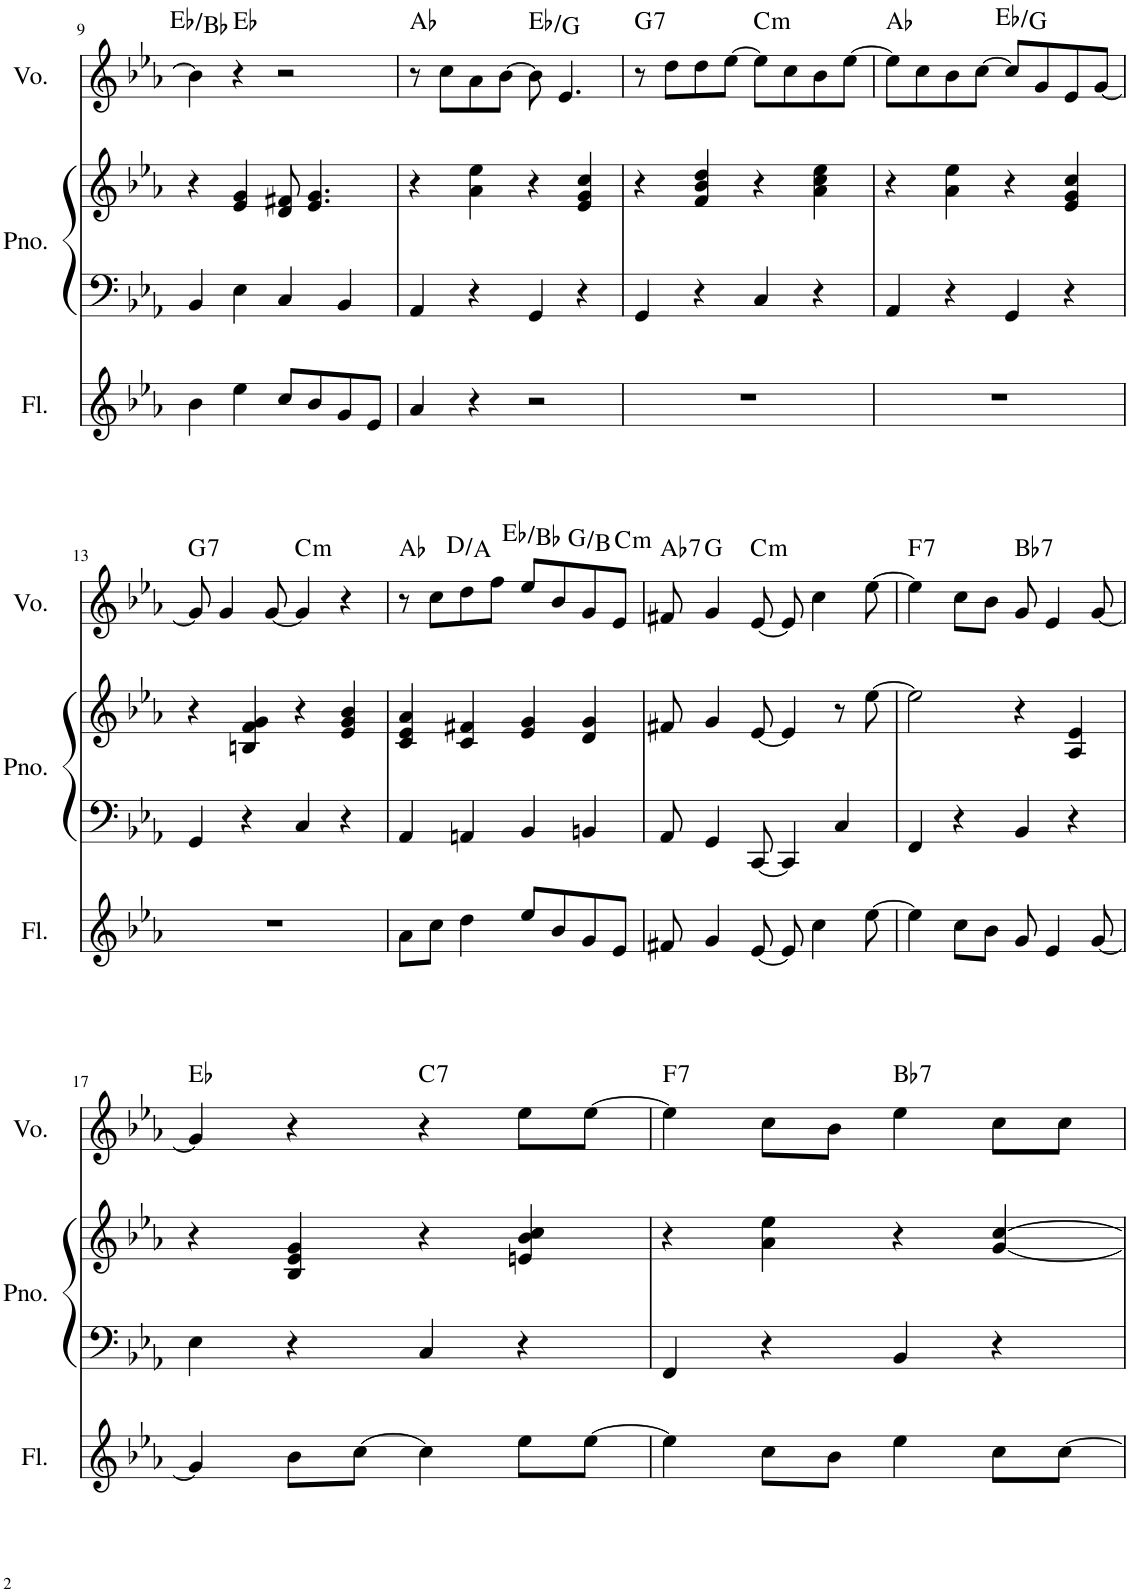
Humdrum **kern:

**kern	**kern	**kern	**kern	**harte
*part3	*part2	*part2	*part1	*part1
*staff4	*staff3	*staff2	*staff1	*
*I"フルート	*I"ピアノ	*	*I"ボーカル	*
!!LO:PB:g=z
*clefG2	*clefF4	*clefG2	*clefG2	*
*k[b-e-a-]	*k[b-e-a-]	*k[b-e-a-]	*k[b-e-a-]	*
*M4/4	*M4/4	*M4/4	*M4/4	*
=9	=9	=9	=9	=9
4b-\	4BB-/	4r	4b-\]	Eb:maj/5
4ee-\	4E-\	4e-/ 4g/	4r	Eb:maj
8cc/L	4C/	8d/ 8f#X/	2r	.
8b-/	.	4.e-/ 4.g/	.	.
8g/	4BB-/	.	.	.
8e-/J	.	.	.	.
=10	=10	=10	=10	=10
4a-/	4AA-/	4r	8r	Ab:maj
.	.	.	8cc\L	.
4r	4r	4a-\ 4ee-\	8a-\	.
.	.	.	[8b-\J	.
2r	4GG/	4r	8b-\]	Eb:maj/3
.	.	.	4.e-/	.
.	4r	4e-/ 4g/ 4cc/	.	.
=11	=11	=11	=11	=11
!	!	!	!	!LO:H:kt=7
1r	4GG/	4r	8r	G:7
.	.	.	8dd\L	.
.	4r	4f/ 4b-/ 4dd/	8dd\	.
.	.	.	[8ee-\J	.
!	!	!	!	!LO:H:kt=m
.	4C/	4r	8ee-\L]	C:min
.	.	.	8cc\	.
.	4r	4a-\ 4cc\ 4ee-\	8b-\	.
.	.	.	[8ee-\J	.
=12	=12	=12	=12	=12
1r	4AA-/	4r	8ee-\L]	Ab:maj
.	.	.	8cc\	.
.	4r	4a-\ 4ee-\	8b-\	.
.	.	.	[8cc\J	.
.	4GG/	4r	8cc/L]	Eb:maj/3
.	.	.	8g/	.
.	4r	4e-/ 4g/ 4cc/	8e-/	.
.	.	.	[8g/J	.
!!LO:LB:g=z
=13	=13	=13	=13	=13
!	!	!	!	!LO:H:kt=7
1r	4GG/	4r	8g/]	G:7
.	.	.	4g/	.
.	4r	4Bn/ 4f/ 4g/	.	.
.	.	.	[8g/	.
!	!	!	!	!LO:H:kt=m
.	4C/	4r	4g/]	C:min
.	4r	4e-/ 4g/ 4b-/	4r	.
=14	=14	=14	=14	=14
8a-\L	4AA-/	4c/ 4e-/ 4a-/	8r	Ab:maj
8cc\J	.	.	8cc\L	.
4dd\	4AAn/	4c/ 4f#X/	8dd\	D:maj/5
.	.	.	8ff\J	.
8ee-/L	4BB-/	4e-/ 4g/	8ee-/L	Eb:maj/5
8b-/	.	.	8b-/	.
8g/	4BBn/	4d/ 4g/	8g/	G:maj/3
!	!	!	!	!LO:H:kt=m
8e-/J	.	.	8e-/J	C:min
=15	=15	=15	=15	=15
!	!	!	!	!LO:H:kt=7
8f#X/	8AA-/	8f#X/	8f#X/	Ab:7
4g/	4GG/	4g/	4g/	G:maj
!	!	!	!	!LO:H:kt=m
[8e-/	[8CC/	[8e-/	[8e-/	C:min
8e-/]	4CC/]	4e-/]	8e-/]	.
4cc\	.	.	4cc\	.
.	4C/	8r	.	.
[8ee-\	.	[8ee-\	[8ee-\	.
=16	=16	=16	=16	=16
!	!	!	!	!LO:H:kt=7
4ee-\]	4FF/	2ee-\]	4ee-\]	F:7
8cc\L	4r	.	8cc\L	.
8b-\J	.	.	8b-\J	.
!	!	!	!	!LO:H:kt=7
8g/	4BB-/	4r	8g/	Bb:7
4e-/	.	.	4e-/	.
.	4r	4A-/ 4e-/	.	.
[8g/	.	.	[8g/	.
!!LO:LB:g=z
=17	=17	=17	=17	=17
4g/]	4E-\	4r	4g/]	Eb:maj
8b-\L	4r	4B-/ 4e-/ 4g/	4r	.
[8cc\J	.	.	.	.
!	!	!	!	!LO:H:kt=7
4cc\]	4C/	4r	4r	C:7
8ee-\L	4r	4en/ 4b-/ 4cc/	8ee-\L	.
[8ee-\J	.	.	[8ee-\J	.
=18	=18	=18	=18	=18
!	!	!	!	!LO:H:kt=7
4ee-\]	4FF/	4r	4ee-\]	F:7
8cc\L	4r	4a-\ 4ee-\	8cc\L	.
8b-\J	.	.	8b-\J	.
!	!	!	!	!LO:H:kt=7
4ee-\	4BB-/	4r	4ee-\	Bb:7
8cc\L	4r	[4g/ [4cc/	8cc\L	.
[8cc\J	.	.	8cc\J	.
=	=	=	=	=
*-	*-	*-	*-	*-
